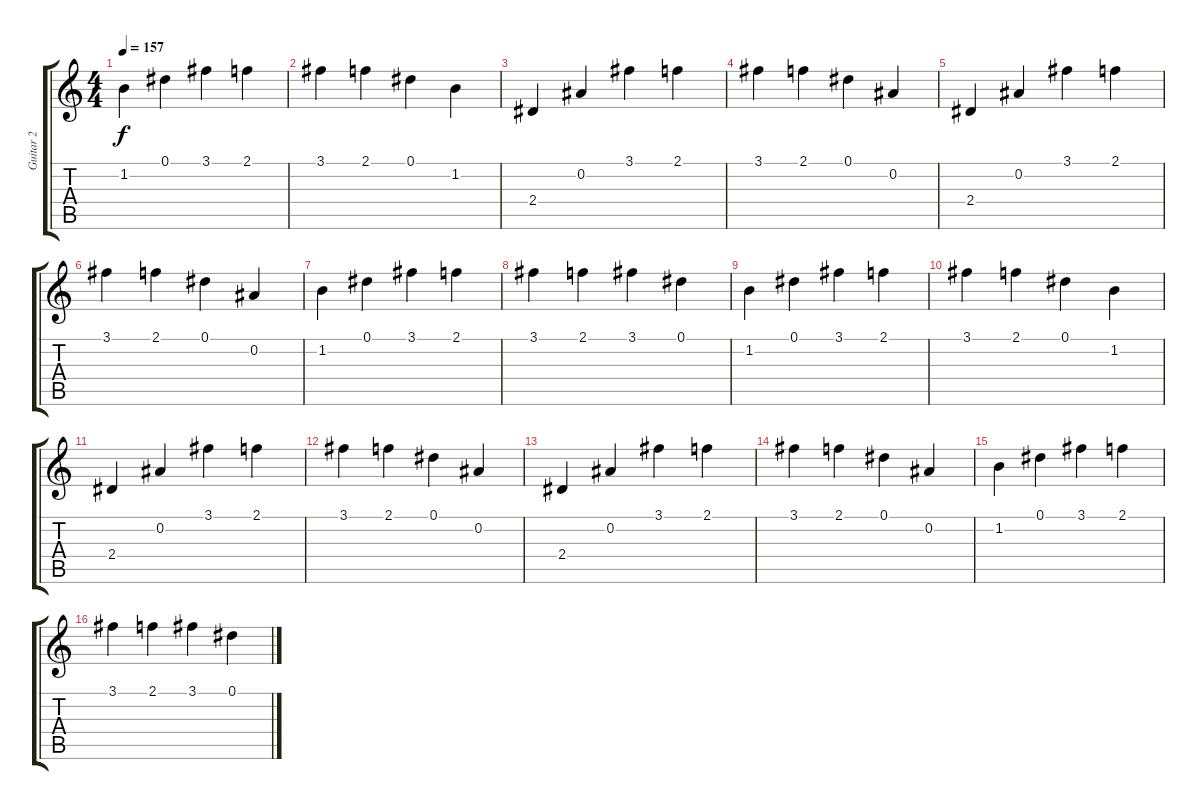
\track ("Guitar 2" "Guitar 2") {instrument acousticguitarnylon}
\staff {score tabs}
\tuning (Eb4 Bb3 Gb3 Db3 Ab2 Eb2) {hide}
\ts (4 4)
\tempo 157
\clef g2
\ks c
1.2.4{dy f} 0.1.4 3.1.4 2.1.4 |
3.1.4 2.1.4 0.1.4 1.2.4 |
2.4.4 0.2.4 3.1.4 2.1.4 |
3.1.4 2.1.4 0.1.4 0.2.4 |
2.4.4 0.2.4 3.1.4 2.1.4 |
3.1.4 2.1.4 0.1.4 0.2.4 |
1.2.4 0.1.4 3.1.4 2.1.4 |
3.1.4 2.1.4 3.1.4 0.1.4 |
1.2.4 0.1.4 3.1.4 2.1.4 |
3.1.4 2.1.4 0.1.4 1.2.4 |
2.4.4 0.2.4 3.1.4 2.1.4 |
3.1.4 2.1.4 0.1.4 0.2.4 |
2.4.4 0.2.4 3.1.4 2.1.4 |
3.1.4 2.1.4 0.1.4 0.2.4 |
1.2.4 0.1.4 3.1.4 2.1.4 |
3.1.4 2.1.4 3.1.4 0.1.4
